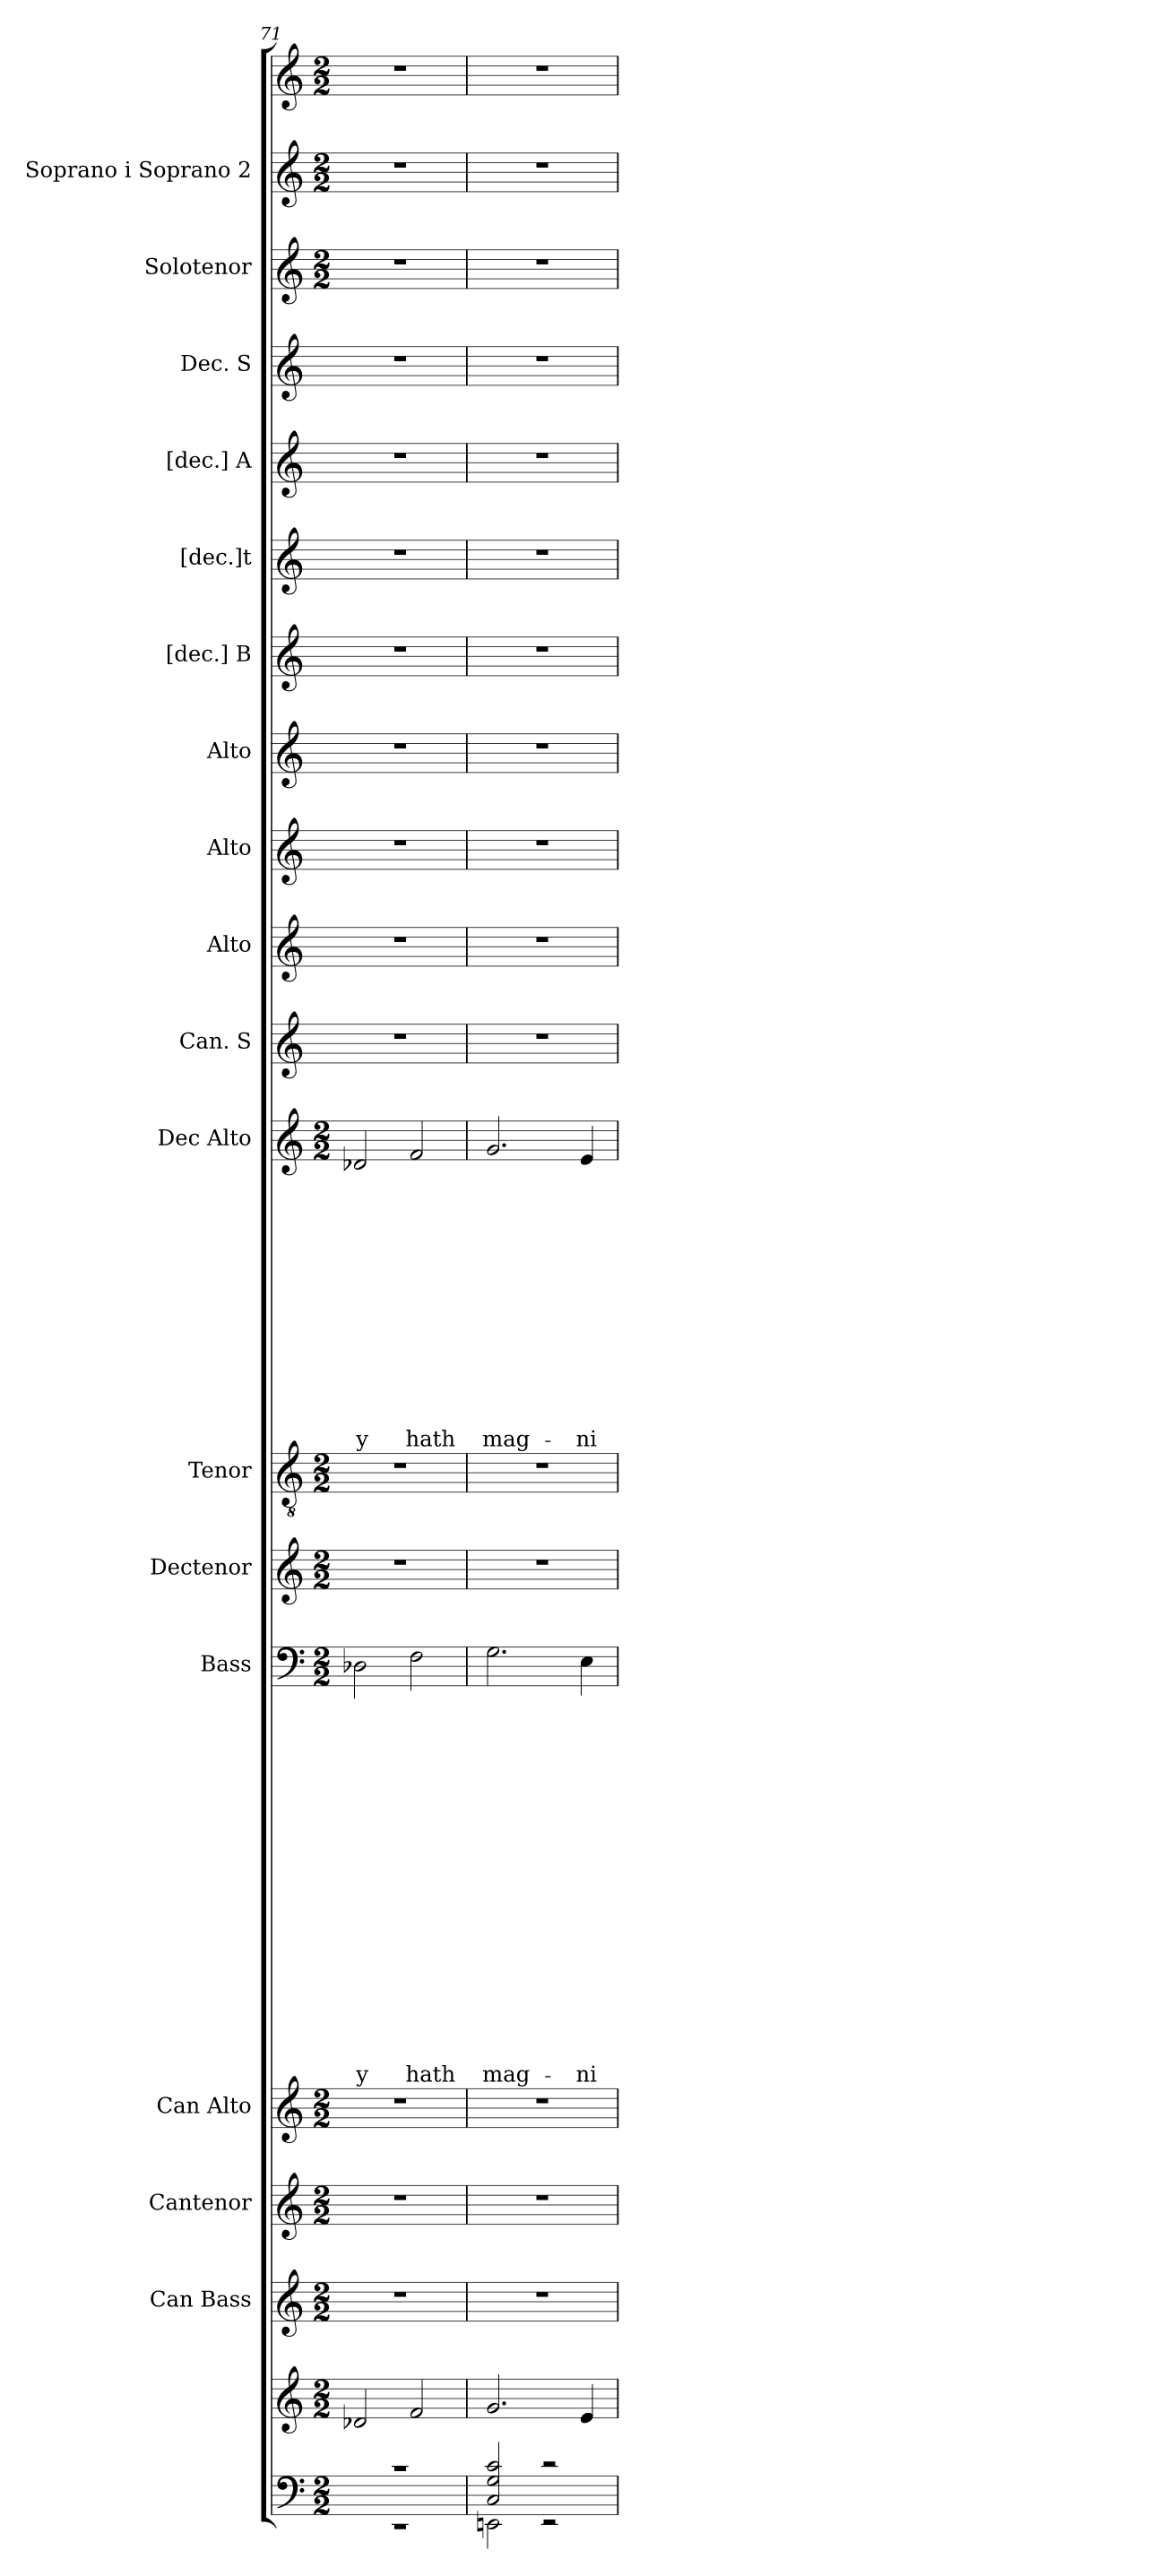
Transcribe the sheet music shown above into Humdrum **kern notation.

**kern	**kern	**kern	**kern	**kern	**kern	**text	**text	**text	**text	**text	**text	**text	**text	**text	**text	**text	**text	**text	**text	**text	**text	**text	**text	**kern	**kern	**kern	**text	**text	**text	**text	**text	**text	**text	**text	**text	**text	**text	**text	**text	**kern	**kern	**kern	**kern	**kern	**kern	**kern	**kern	**kern	**kern	**kern
*part19	*part18	*part17	*part16	*part15	*part14	*part14	*part14	*part14	*part14	*part14	*part14	*part14	*part14	*part14	*part14	*part14	*part14	*part14	*part14	*part14	*part14	*part14	*part14	*part13	*part12	*part11	*part11	*part11	*part11	*part11	*part11	*part11	*part11	*part11	*part11	*part11	*part11	*part11	*part11	*part10	*part9	*part8	*part7	*part6	*part5	*part4	*part3	*part2	*part1	*part1
*staff20	*staff19	*staff18	*staff17	*staff16	*staff15	*staff15	*staff15	*staff15	*staff15	*staff15	*staff15	*staff15	*staff15	*staff15	*staff15	*staff15	*staff15	*staff15	*staff15	*staff15	*staff15	*staff15	*staff15	*staff14	*staff13	*staff12	*staff12	*staff12	*staff12	*staff12	*staff12	*staff12	*staff12	*staff12	*staff12	*staff12	*staff12	*staff12	*staff12	*staff11	*staff10	*staff9	*staff8	*staff7	*staff6	*staff5	*staff4	*staff3	*staff2	*staff1
*	*	*I"Can Bass	*I"Cantenor	*I"Can Alto	*I"Bass	*	*	*	*	*	*	*	*	*	*	*	*	*	*	*	*	*	*	*I"Dectenor	*I"Tenor	*I"Dec Alto	*	*	*	*	*	*	*	*	*	*	*	*	*	*I"Can. S	*I"Alto	*I"Alto	*I"Alto	*I"[dec.] B	*I"[dec.]t	*I"[dec.] A	*I"Dec. S	*I"Solotenor	*I"Soprano i Soprano 2	*
*	*	*	*	*I'Can Alto	*I'Bass	*	*	*	*	*	*	*	*	*	*	*	*	*	*	*	*	*	*	*I'Dectenor	*	*I'Dec Alto	*	*	*	*	*	*	*	*	*	*	*	*	*	*	*	*	*	*	*	*	*	*	*I'Si	*
*clefF4	*clefG2	*clefG2	*clefG2	*clefG2	*clefF4	*	*	*	*	*	*	*	*	*	*	*	*	*	*	*	*	*	*	*clefG2	*clefGv2	*clefG2	*	*	*	*	*	*	*	*	*	*	*	*	*	*clefG2	*clefG2	*clefG2	*clefG2	*clefG2	*clefG2	*clefG2	*clefG2	*clefG2	*clefG2	*clefG2
*k[]	*k[]	*k[]	*k[]	*k[]	*k[]	*	*	*	*	*	*	*	*	*	*	*	*	*	*	*	*	*	*	*k[]	*k[]	*k[]	*	*	*	*	*	*	*	*	*	*	*	*	*	*k[]	*k[]	*k[]	*k[]	*k[]	*k[]	*k[]	*k[]	*k[]	*k[]	*k[]
*C:	*C:	*C:	*C:	*C:	*C:	*	*	*	*	*	*	*	*	*	*	*	*	*	*	*	*	*	*	*C:	*C:	*C:	*	*	*	*	*	*	*	*	*	*	*	*	*	*C:	*C:	*C:	*C:	*C:	*C:	*C:	*C:	*C:	*C:	*C:
*M2/2	*M2/2	*M2/2	*M2/2	*M2/2	*M2/2	*	*	*	*	*	*	*	*	*	*	*	*	*	*	*	*	*	*	*M2/2	*M2/2	*M2/2	*	*	*	*	*	*	*	*	*	*	*	*	*	*	*	*	*	*	*	*	*	*M2/2	*M2/2	*M2/2
=71	=71	=71	=71	=71	=71	=71	=71	=71	=71	=71	=71	=71	=71	=71	=71	=71	=71	=71	=71	=71	=71	=71	=71	=71	=71	=71	=71	=71	=71	=71	=71	=71	=71	=71	=71	=71	=71	=71	=71	=71	=71	=71	=71	=71	=71	=71	=71	=71	=71	=71
*^	*	*	*	*	*	*	*	*	*	*	*	*	*	*	*	*	*	*	*	*	*	*	*	*	*	*	*	*	*	*	*	*	*	*	*	*	*	*	*	*	*	*	*	*	*	*	*	*	*	*
!	!	!	!	!	!	!	!	!	!	!	!	!	!	!	!	!	!	!	!	!	!	!	!	!LO:LY:b	!	!	!	!	!	!	!	!	!	!	!	!	!	!	!	!LO:LY:b	!	!	!	!	!	!	!	!	!	!	!
1rc	1rEE	2d-X/	1r	1r	1r	2D-X\	.	.	.	.	.	.	.	.	.	.	.	.	.	.	.	.	.	-y	1r	1r	2d-X/	.	.	.	.	.	.	.	.	.	.	.	.	-y	1r	1r	1r	1r	1r	1r	1r	1r	1r	1r	1r
!	!	!	!	!	!	!	!	!	!	!	!	!	!	!	!	!	!	!	!	!	!	!	!	!LO:LY:b	!	!	!	!	!	!	!	!	!	!	!	!	!	!	!	!LO:LY:b	!	!	!	!	!	!	!	!	!	!	!
.	.	2f/	.	.	.	2F\	.	.	.	.	.	.	.	.	.	.	.	.	.	.	.	.	.	hath	.	.	2f/	.	.	.	.	.	.	.	.	.	.	.	.	hath	.	.	.	.	.	.	.	.	.	.	.
!!LO:PB:g=z
=72	=72	=72	=72	=72	=72	=72	=72	=72	=72	=72	=72	=72	=72	=72	=72	=72	=72	=72	=72	=72	=72	=72	=72	=72	=72	=72	=72	=72	=72	=72	=72	=72	=72	=72	=72	=72	=72	=72	=72	=72	=72	=72	=72	=72	=72	=72	=72	=72	=72	=72	=72
!	!	!	!	!	!	!	!	!	!	!	!	!	!	!	!	!	!	!	!	!	!	!	!	!LO:LY:b	!	!	!	!	!	!	!	!	!	!	!	!	!	!	!	!LO:LY:b	!	!	!	!	!	!	!	!	!	!	!
2C/ 2G/ 2c/	2EEn\	2.g/	1r	1r	1r	2.G\	.	.	.	.	.	.	.	.	.	.	.	.	.	.	.	.	.	mag-	1r	1r	2.g/	.	.	.	.	.	.	.	.	.	.	.	.	mag-	1r	1r	1r	1r	1r	1r	1r	1r	1r	1r	1r
2rc	2rEE	.	.	.	.	.	.	.	.	.	.	.	.	.	.	.	.	.	.	.	.	.	.	.	.	.	.	.	.	.	.	.	.	.	.	.	.	.	.	.	.	.	.	.	.	.	.	.	.	.	.
!	!	!	!	!	!	!	!	!	!	!	!	!	!	!	!	!	!	!	!	!	!	!	!	!LO:LY:b	!	!	!	!	!	!	!	!	!	!	!	!	!	!	!	!LO:LY:b	!	!	!	!	!	!	!	!	!	!	!
.	.	4e/	.	.	.	4E\	.	.	.	.	.	.	.	.	.	.	.	.	.	.	.	.	.	-ni-	.	.	4e/	.	.	.	.	.	.	.	.	.	.	.	.	-ni-	.	.	.	.	.	.	.	.	.	.	.
*v	*v	*	*	*	*	*	*	*	*	*	*	*	*	*	*	*	*	*	*	*	*	*	*	*	*	*	*	*	*	*	*	*	*	*	*	*	*	*	*	*	*	*	*	*	*	*	*	*	*	*	*
=	=	=	=	=	=	=	=	=	=	=	=	=	=	=	=	=	=	=	=	=	=	=	=	=	=	=	=	=	=	=	=	=	=	=	=	=	=	=	=	=	=	=	=	=	=	=	=	=	=	=
*-	*-	*-	*-	*-	*-	*-	*-	*-	*-	*-	*-	*-	*-	*-	*-	*-	*-	*-	*-	*-	*-	*-	*-	*-	*-	*-	*-	*-	*-	*-	*-	*-	*-	*-	*-	*-	*-	*-	*-	*-	*-	*-	*-	*-	*-	*-	*-	*-	*-	*-
